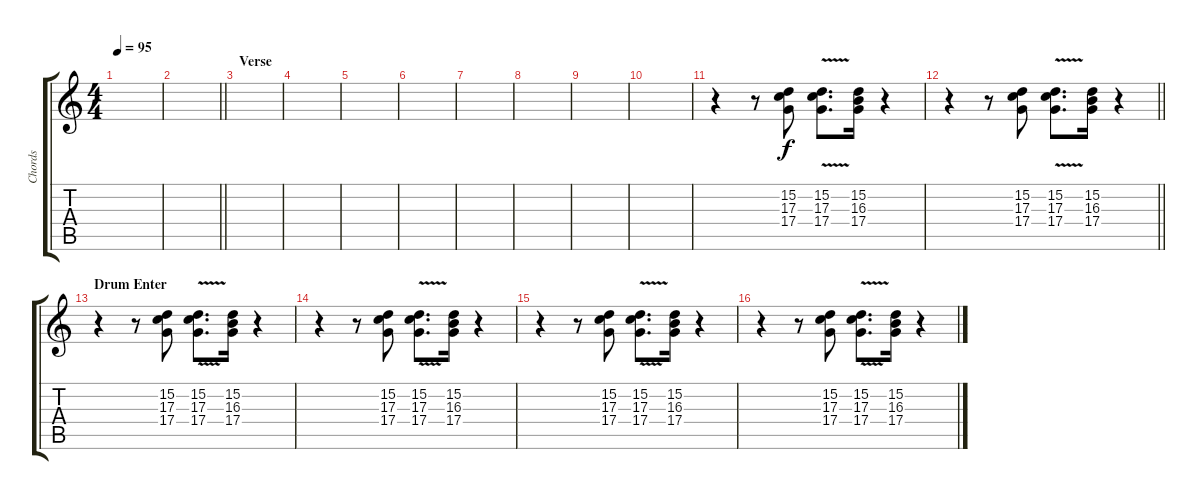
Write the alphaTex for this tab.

\track ("Chords" "Chords") {instrument lead2sawtooth}
\staff {score tabs}
\tuning (E4 B3 G3 D3 A2 E2) {hide}
\ts (4 4)
\tempo 95
\clef g2
\ks c
|
\barLineRight lightlight
|
\section ("" "Verse")
|
|
|
|
|
|
|
|
r.4 r.8 (15.2 17.3 17.4).8 (15.2{v} 17.3{v} 17.4{v}).8{d} (15.2 16.3 17.4).16 r.4 |
\barLineRight lightlight
r.4 r.8 (15.2 17.3 17.4).8 (15.2{v} 17.3{v} 17.4{v}).8{d} (15.2 16.3 17.4).16 r.4 |
\section ("" "Drum Enter")
r.4 r.8 (15.2 17.3 17.4).8 (15.2{v} 17.3{v} 17.4{v}).8{d} (15.2 16.3 17.4).16 r.4 |
r.4 r.8 (15.2 17.3 17.4).8 (15.2{v} 17.3{v} 17.4{v}).8{d} (15.2 16.3 17.4).16 r.4 |
r.4 r.8 (15.2 17.3 17.4).8 (15.2{v} 17.3{v} 17.4{v}).8{d} (15.2 16.3 17.4).16 r.4 |
r.4 r.8 (15.2 17.3 17.4).8 (15.2{v} 17.3{v} 17.4{v}).8{d} (15.2 16.3 17.4).16 r.4
